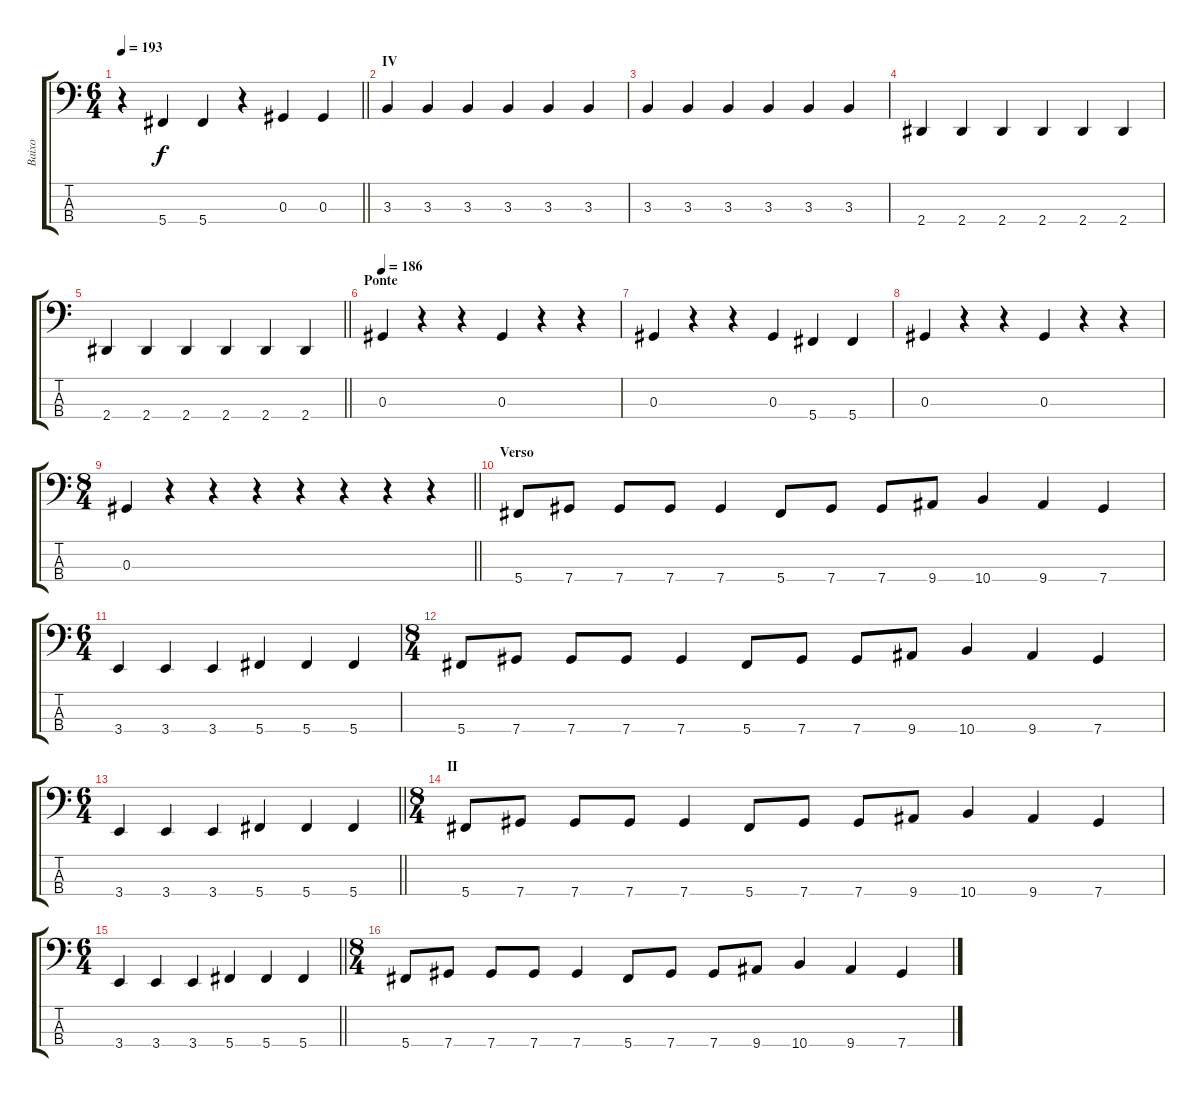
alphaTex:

\track ("Baixo" "Baixo") {instrument electricbasspick}
\staff {score tabs}
\tuning (Gb2 Db2 Ab1 Db1) {hide}
\ts (6 4)
\tempo 193
\clef f4
\barLineRight lightlight
\ks c
r.4{dy f} 5.4.4 5.4.4 r.4 0.3.4 0.3.4 |
\section ("" "IV")
3.3.4 3.3.4 3.3.4 3.3.4 3.3.4 3.3.4 |
3.3.4 3.3.4 3.3.4 3.3.4 3.3.4 3.3.4 |
2.4.4 2.4.4 2.4.4 2.4.4 2.4.4 2.4.4 |
\barLineRight lightlight
2.4.4 2.4.4 2.4.4 2.4.4 2.4.4 2.4.4 |
\section ("" "Ponte")
\tempo 186
0.3.4 r.4 r.4 0.3.4 r.4 r.4 |
0.3.4 r.4 r.4 0.3.4 5.4.4 5.4.4 |
0.3.4 r.4 r.4 0.3.4 r.4 r.4 |
\ts (8 4)
\barLineRight lightlight
0.3.4 r.4 r.4 r.4 r.4 r.4 r.4 r.4 |
\section ("" "Verso")
5.4.8 7.4.8 7.4.8 7.4.8 7.4.4 5.4.8 7.4.8 7.4.8 9.4.8 10.4.4 9.4.4 7.4.4 |
\ts (6 4)
3.4.4 3.4.4 3.4.4 5.4.4 5.4.4 5.4.4 |
\ts (8 4)
5.4.8 7.4.8 7.4.8 7.4.8 7.4.4 5.4.8 7.4.8 7.4.8 9.4.8 10.4.4 9.4.4 7.4.4 |
\ts (6 4)
\barLineRight lightlight
3.4.4 3.4.4 3.4.4 5.4.4 5.4.4 5.4.4 |
\ts (8 4)
\section ("" "II")
5.4.8 7.4.8 7.4.8 7.4.8 7.4.4 5.4.8 7.4.8 7.4.8 9.4.8 10.4.4 9.4.4 7.4.4 |
\ts (6 4)
\barLineRight lightlight
3.4.4 3.4.4 3.4.4 5.4.4 5.4.4 5.4.4 |
\ts (8 4)
5.4.8 7.4.8 7.4.8 7.4.8 7.4.4 5.4.8 7.4.8 7.4.8 9.4.8 10.4.4 9.4.4 7.4.4
